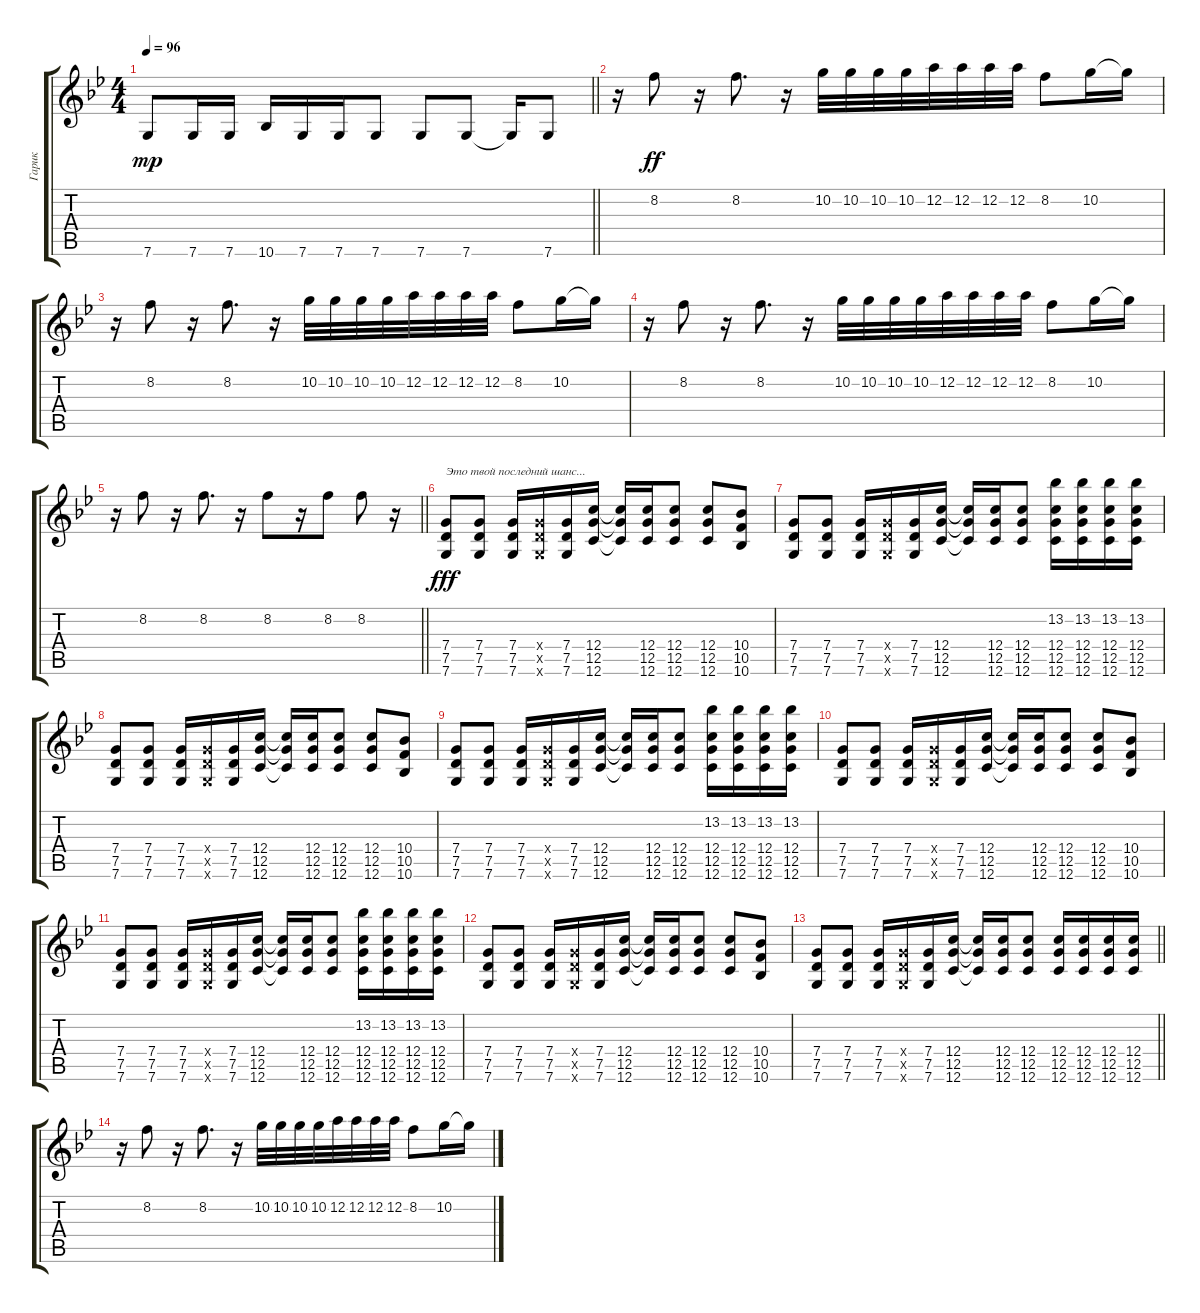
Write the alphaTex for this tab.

\track ("Гарик" "Гарик") {instrument distortionguitar}
\staff {score tabs}
\tuning (D4 A3 F3 C3 G2 C2) {hide}
\ts (4 4)
\tempo 96
\clef g2
\barLineRight lightlight
\ks gminor
7.6.8{dy mp} 7.6.16 7.6.16 10.6.16 7.6.16 7.6.16 7.6.8 7.6.8 7.6.8 7.6{t}.16 7.6.8 |
r.16 8.2.8{dy ff} r.16 8.2.8{d} r.16 10.2.32 10.2.32 10.2.32 10.2.32 12.2.32 12.2.32 12.2.32 12.2.32 8.2.8 10.2.16 10.2{t}.16 |
r.16 8.2.8 r.16 8.2.8{d} r.16 10.2.32 10.2.32 10.2.32 10.2.32 12.2.32 12.2.32 12.2.32 12.2.32 8.2.8 10.2.16 10.2{t}.16 |
r.16 8.2.8 r.16 8.2.8{d} r.16 10.2.32 10.2.32 10.2.32 10.2.32 12.2.32 12.2.32 12.2.32 12.2.32 8.2.8 10.2.16 10.2{t}.16 |
\barLineRight lightlight
r.16 8.2.8 r.16 8.2.8{d} r.16 8.2.8 r.16 8.2.8 8.2.8 r.16 |
(7.4 7.5 7.6).8{txt "Это твой последний шанс..." dy fff} (7.4 7.5 7.6).8 (7.4 7.5 7.6).16 (7.4{x} 7.5{x} 7.6{x}).16 (7.4 7.5 7.6).16 (12.4 12.5 12.6).16 (12.4{t} 12.5{t} 12.6{t}).16 (12.4 12.5 12.6).16 (12.4 12.5 12.6).8 (12.4 12.5 12.6).8 (10.4 10.5 10.6).8 |
(7.4 7.5 7.6).8 (7.4 7.5 7.6).8 (7.4 7.5 7.6).16 (7.4{x} 7.5{x} 7.6{x}).16 (7.4 7.5 7.6).16 (12.4 12.5 12.6).16 (12.4{t} 12.5{t} 12.6{t}).16 (12.4 12.5 12.6).16 (12.4 12.5 12.6).8 (13.2 12.4 12.5 12.6).16 (13.2 12.4 12.5 12.6).16 (13.2 12.4 12.5 12.6).16 (13.2 12.4 12.5 12.6).16 |
(7.4 7.5 7.6).8 (7.4 7.5 7.6).8 (7.4 7.5 7.6).16 (7.4{x} 7.5{x} 7.6{x}).16 (7.4 7.5 7.6).16 (12.4 12.5 12.6).16 (12.4{t} 12.5{t} 12.6{t}).16 (12.4 12.5 12.6).16 (12.4 12.5 12.6).8 (12.4 12.5 12.6).8 (10.4 10.5 10.6).8 |
(7.4 7.5 7.6).8 (7.4 7.5 7.6).8 (7.4 7.5 7.6).16 (7.4{x} 7.5{x} 7.6{x}).16 (7.4 7.5 7.6).16 (12.4 12.5 12.6).16 (12.4{t} 12.5{t} 12.6{t}).16 (12.4 12.5 12.6).16 (12.4 12.5 12.6).8 (13.2 12.4 12.5 12.6).16 (13.2 12.4 12.5 12.6).16 (13.2 12.4 12.5 12.6).16 (13.2 12.4 12.5 12.6).16 |
(7.4 7.5 7.6).8 (7.4 7.5 7.6).8 (7.4 7.5 7.6).16 (7.4{x} 7.5{x} 7.6{x}).16 (7.4 7.5 7.6).16 (12.4 12.5 12.6).16 (12.4{t} 12.5{t} 12.6{t}).16 (12.4 12.5 12.6).16 (12.4 12.5 12.6).8 (12.4 12.5 12.6).8 (10.4 10.5 10.6).8 |
(7.4 7.5 7.6).8 (7.4 7.5 7.6).8 (7.4 7.5 7.6).16 (7.4{x} 7.5{x} 7.6{x}).16 (7.4 7.5 7.6).16 (12.4 12.5 12.6).16 (12.4{t} 12.5{t} 12.6{t}).16 (12.4 12.5 12.6).16 (12.4 12.5 12.6).8 (13.2 12.4 12.5 12.6).16 (13.2 12.4 12.5 12.6).16 (13.2 12.4 12.5 12.6).16 (13.2 12.4 12.5 12.6).16 |
(7.4 7.5 7.6).8 (7.4 7.5 7.6).8 (7.4 7.5 7.6).16 (7.4{x} 7.5{x} 7.6{x}).16 (7.4 7.5 7.6).16 (12.4 12.5 12.6).16 (12.4{t} 12.5{t} 12.6{t}).16 (12.4 12.5 12.6).16 (12.4 12.5 12.6).8 (12.4 12.5 12.6).8 (10.4 10.5 10.6).8 |
\barLineRight lightlight
(7.4 7.5 7.6).8 (7.4 7.5 7.6).8 (7.4 7.5 7.6).16 (7.4{x} 7.5{x} 7.6{x}).16 (7.4 7.5 7.6).16 (12.4 12.5 12.6).16 (12.4{t} 12.5{t} 12.6{t}).16 (12.4 12.5 12.6).16 (12.4 12.5 12.6).8 (12.4 12.5 12.6).16 (12.4 12.5 12.6).16 (12.4 12.5 12.6).16 (12.4 12.5 12.6).16 |
r.16 8.2.8 r.16 8.2.8{d} r.16 10.2.32 10.2.32 10.2.32 10.2.32 12.2.32 12.2.32 12.2.32 12.2.32 8.2.8 10.2.16 10.2{t}.16
